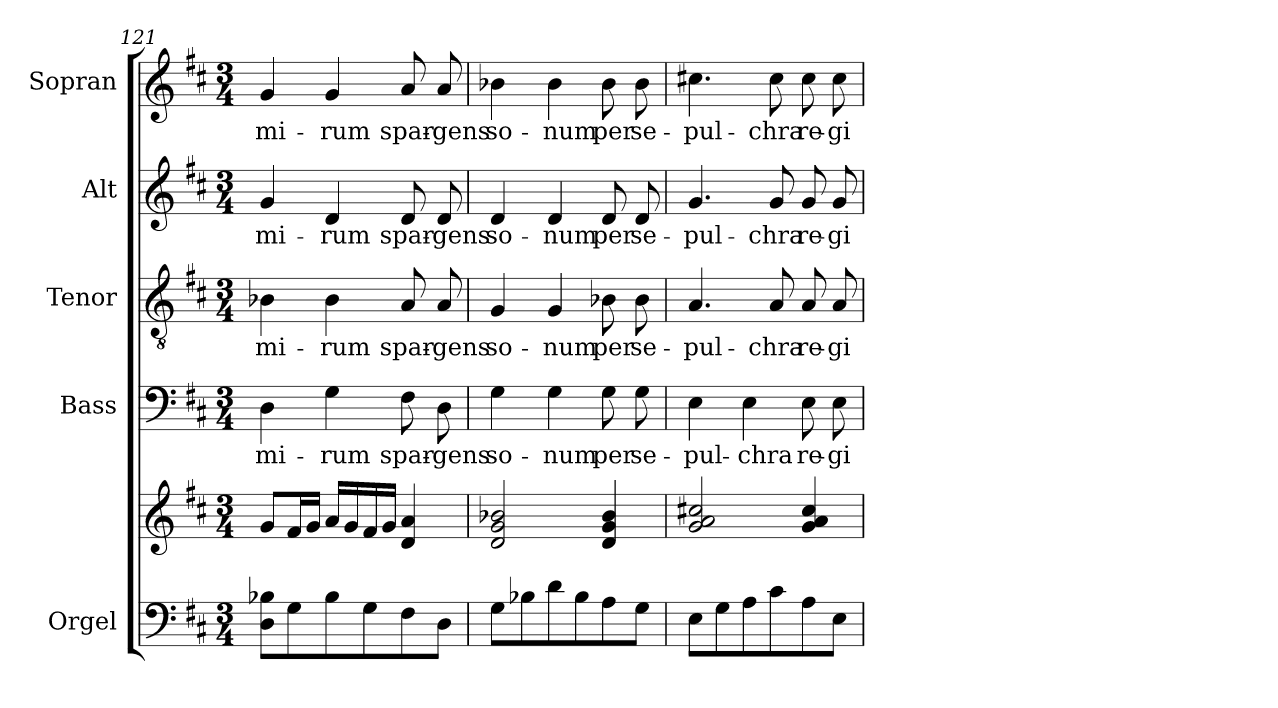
**kern	**kern	**kern	**text	**kern	**text	**kern	**text	**kern	**text
*part5	*part5	*part4	*part4	*part3	*part3	*part2	*part2	*part1	*part1
*staff6	*staff5	*staff4	*staff4	*staff3	*staff3	*staff2	*staff2	*staff1	*staff1
*I"Orgel	*	*I"Bass	*	*I"Tenor	*	*I"Alt	*	*I"Sopran	*
*I'Org.	*	*I'B.	*	*I'T.	*	*I'A.	*	*I'S.	*
*clefF4	*clefG2	*clefF4	*	*clefGv2	*	*clefG2	*	*clefG2	*
*k[f#c#]	*k[f#c#]	*k[f#c#]	*	*k[f#c#]	*	*k[f#c#]	*	*k[f#c#]	*
*D:	*D:	*D:	*	*D:	*	*D:	*	*D:	*
*M3/4	*M3/4	*M3/4	*	*M3/4	*	*M3/4	*	*M3/4	*
=121	=121	=121	=121	=121	=121	=121	=121	=121	=121
!	!	!	!LO:LY:b	!	!LO:LY:b	!	!LO:LY:b	!	!LO:LY:b
8D\ 8B-X\L	8g/L	4D\	mi-	4B-X\	mi-	4g/	mi-	4g/	mi-
8G\	16f#/L	.	.	.	.	.	.	.	.
.	16g/JJ	.	.	.	.	.	.	.	.
!	!	!	!LO:LY:b	!	!LO:LY:b	!	!LO:LY:b	!	!LO:LY:b
8B-\	16a/LL	4G\	-rum	4B-\	-rum	4d/	-rum	4g/	-rum
.	16g/	.	.	.	.	.	.	.	.
8G\	16f#/	.	.	.	.	.	.	.	.
.	16g/JJ	.	.	.	.	.	.	.	.
!	!	!	!LO:LY:b	!	!LO:LY:b	!	!LO:LY:b	!	!LO:LY:b
8F#\	4d/ 4a/	8F#\	spar-	8A/	spar-	8d/	spar-	8a/	spar-
!	!	!	!LO:LY:b	!	!LO:LY:b	!	!LO:LY:b	!	!LO:LY:b
8D\J	.	8D\	-gens	8A/	-gens	8d/	-gens	8a/	-gens
=122	=122	=122	=122	=122	=122	=122	=122	=122	=122
!	!	!	!LO:LY:b	!	!LO:LY:b	!	!LO:LY:b	!	!LO:LY:b
8G\L	2d/ 2g/ 2b-X/	4G\	so-	4G/	so-	4d/	so-	4b-X\	so-
8B-X\	.	.	.	.	.	.	.	.	.
!	!	!	!LO:LY:b	!	!LO:LY:b	!	!LO:LY:b	!	!LO:LY:b
8d\	.	4G\	-num	4G/	-num	4d/	-num	4b-\	-num
8B-\	.	.	.	.	.	.	.	.	.
!	!	!	!LO:LY:b	!	!LO:LY:b	!	!LO:LY:b	!	!LO:LY:b
8A\	4d/ 4g/ 4b-/	8G\	per	8B-X\	per	8d/	per	8b-\	per
!	!	!	!LO:LY:b	!	!LO:LY:b	!	!LO:LY:b	!	!LO:LY:b
8G\J	.	8G\	se-	8B-\	se-	8d/	se-	8b-\	se-
=123	=123	=123	=123	=123	=123	=123	=123	=123	=123
!	!	!	!LO:LY:b	!	!LO:LY:b	!	!LO:LY:b	!	!LO:LY:b
8E\L	2g/ 2a/ 2cc#X/	4E\	-pul-	4.A/	-pul-	4.g/	-pul-	4.cc#X\	-pul-
8G\	.	.	.	.	.	.	.	.	.
!	!	!	!LO:LY:b	!	!	!	!	!	!
8A\	.	4E\	-chra	.	.	.	.	.	.
!	!	!	!	!	!LO:LY:b	!	!LO:LY:b	!	!LO:LY:b
8c#\	.	.	.	8A/	-chra	8g/	-chra	8cc#\	-chra
!	!	!	!LO:LY:b	!	!LO:LY:b	!	!LO:LY:b	!	!LO:LY:b
8A\	4g/ 4a/ 4cc#/	8E\	re-	8A/	re-	8g/	re-	8cc#\	re-
!	!	!	!LO:LY:b	!	!LO:LY:b	!	!LO:LY:b	!	!LO:LY:b
8E\J	.	8E\	-gi-	8A/	-gi-	8g/	-gi-	8cc#\	-gi-
=	=	=	=	=	=	=	=	=	=
*-	*-	*-	*-	*-	*-	*-	*-	*-	*-
